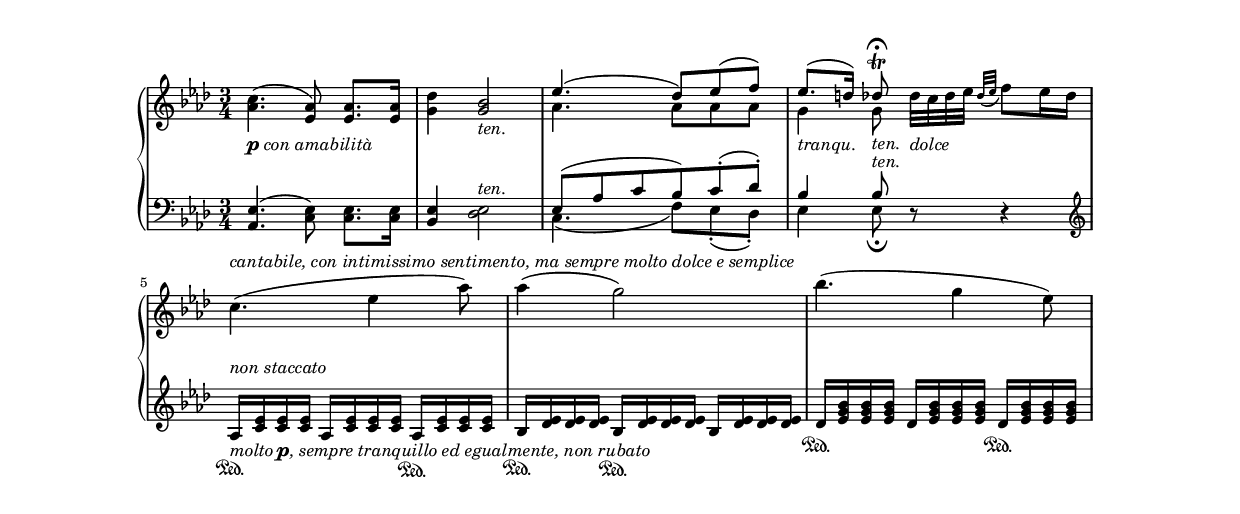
% Do not edit this file; it is automatically
% generated from Documentation/snippets/new
% This file is in the public domain.
%% Note: this file works from version 2.12.0
\version "2.13.16"
\include "english.ly"
#(set-global-staff-size 15)
\paper {
  line-width = 16\cm
  indent = 0\cm
}


\header {
  lsrtags = "headwords"
  texidoc = ""
  doctitle = "headword"
} % begin verbatim


\layout {
  \context {
    \Score
    \override PaperColumn #'keep-inside-line = ##t
    \override NonMusicalPaperColumn #'keep-inside-line = ##t
  }
}

% NR 1.8 Text

% L. v. Beethoven, Op. 110
% Piano sonata 31
% measures 1 - 7

\layout {
  \context {
    \Score
    \override SpacingSpanner #'base-shortest-duration =
    #(ly:make-moment 1 20)
  }
}

\new PianoStaff <<

  % RH staff
  \new Staff {
    \clef treble
    \key af \major
    \time 3/4

    \once \override TextScript #'staff-padding = #4
    <c'' af'>4. (
    _ \markup { \dynamic p \italic { con amabilità } }
    <af' ef'>8 )
    <af' ef'>8. [
    <af' ef'>16 ]

    |

    <df'' g'>4
    <bf' g'>2
    _ \markup { \italic { ten. } }

    |

    <<

      \new Voice {
        \voiceOne
        ef''4. (
        df''8 [ )
        ef'' (
        f'' ) ]

        |

        \once \override TextScript #'staff-padding = #4
        ef''8. (
        _ \markup { \italic { tranqu. } }
        d''16 )
        df''8 \trill \fermata
        _ \markup { \italic { ten. } }
      }

      \new Voice {
        \voiceTwo
        af'4.
        af'8 [
        af'8
        af'8 ]

        |

        g'4
        g'8
      }

    >>

    \oneVoice
    \once \override TextScript #'staff-padding = #4
    df''32
    _ \markup { \italic dolce }
    c''32
    df''32
    ef''32
    \acciaccatura { df''[ ef'' ] }
    f''8
    ef''16
    df''16

    |
    \break
    \overrideProperty "Score.NonMusicalPaperColumn"
    #'line-break-system-details #'((alignment-distances . (12)))

    c''4. (
    ^ \markup \italic { cantabile, con intimissimo sentimento,
      ma sempre molto dolce e semplice }
    ef''4
    af''8 )

    |

    af''4 (
    g''2 )

    |

    bf''4. (
    g''4
    ef''8 )

    |
  }

  % LH
  \new Staff {
    \clef bass
    \key af \major
    \time 3/4

    <ef af,>4. (
    <ef c>8 )
    <ef c>8. [
    <ef c>16 ]

    |

    <ef bf,>4
    <ef df>2 ^ \markup { \italic ten. }

    |

    <<

      \new Voice {
        \voiceOne
        ef8 [ (
        af8
        c'8
        bf8 )
        c'8 ( \staccato
        df'8 ]  ) \staccato

        |

        bf4
        bf8 ^ \markup { \italic ten. }
      }

      \new Voice {
        \voiceTwo
        c4. (
        f8 [ )
        ef8 ( \staccato
        df8 ] ) \staccato

        |

        ef4
        ef8 \fermata
      }

    >>

    \oneVoice
    r8
    r4
    \clef treble

    |

    \override Staff.SustainPedalLineSpanner #'outside-staff-priority = #1000
    \override Staff.SustainPedalLineSpanner #'staff-padding = #7
    \once \override TextScript #'padding = #2
    af16 \sustainOn
    ^ \markup \italic { non staccato }
    _ \markup \italic { molto \concat { \dynamic { p } , } sempre tranquillo
      ed egualmente, non rubato }
    <ef' c'>16
    <ef' c'>16
    <ef' c'>16
    af16
    <ef' c'>16
    <ef' c'>16
    <ef' c'>16
    af16 \sustainOn
    <ef' c'>16
    <ef' c'>16
    <ef' c'>16

    |

    bf16 \sustainOn
    <ef' df'>16
    <ef' df'>16
    <ef' df'>16
    bf16 \sustainOn
    <ef' df'>16
    <ef' df'>16
    <ef' df'>16
    bf16
    <ef' df'>16
    <ef' df'>16
    <ef' df'>16

    |

    \override Staff.SustainPedalLineSpanner #'staff-padding = #4
    df'16 \sustainOn
    <bf' g' ef'>16
    <bf' g' ef'>16
    <bf' g' ef'>16
    df'16
    <bf' g' ef'>16
    <bf' g' ef'>16
    <bf' g' ef'>16
    df'16 \sustainOn
    <bf' g' ef'>16
    <bf' g' ef'>16
    <bf' g' ef'>16

    |
  }

>>
